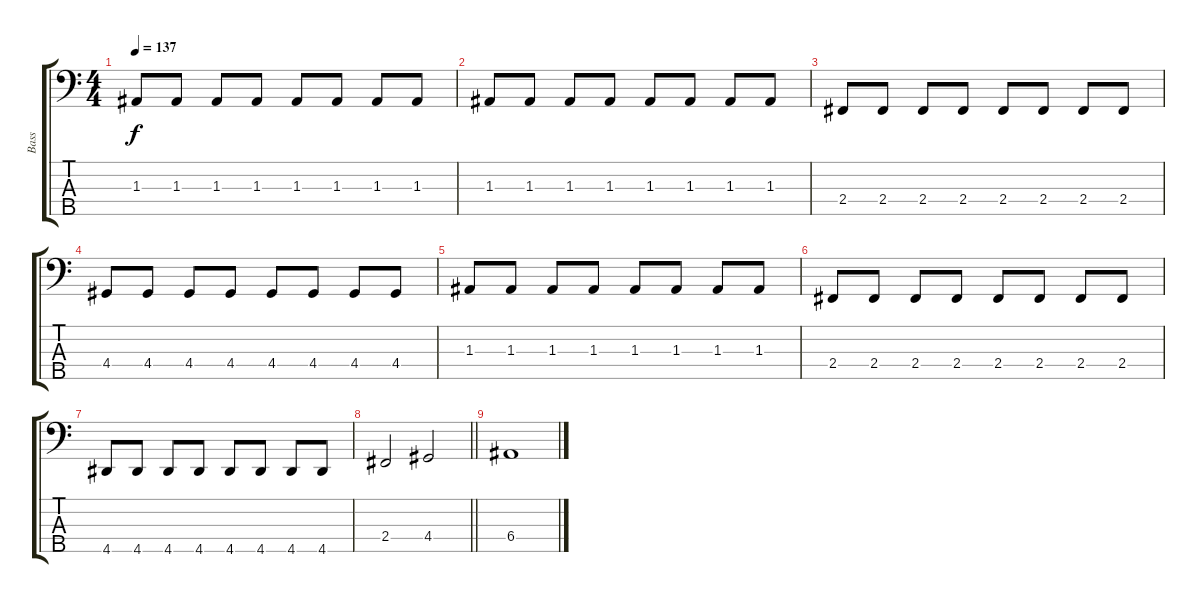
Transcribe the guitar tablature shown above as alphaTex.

\track ("Bass " "Bass ") {instrument electricbassfinger}
\staff {score tabs}
\tuning (G2 D2 A1 E1 B0) {hide}
\ts (4 4)
\tempo 137
\clef f4
\ks c
1.3.8{dy f} 1.3.8 1.3.8 1.3.8 1.3.8 1.3.8 1.3.8 1.3.8 |
1.3.8 1.3.8 1.3.8 1.3.8 1.3.8 1.3.8 1.3.8 1.3.8 |
2.4.8 2.4.8 2.4.8 2.4.8 2.4.8 2.4.8 2.4.8 2.4.8 |
4.4.8 4.4.8 4.4.8 4.4.8 4.4.8 4.4.8 4.4.8 4.4.8 |
1.3.8 1.3.8 1.3.8 1.3.8 1.3.8 1.3.8 1.3.8 1.3.8 |
2.4.8 2.4.8 2.4.8 2.4.8 2.4.8 2.4.8 2.4.8 2.4.8 |
4.5.8 4.5.8 4.5.8 4.5.8 4.5.8 4.5.8 4.5.8 4.5.8 |
\barLineRight lightlight
2.4.2 4.4.2 |
6.4.1
